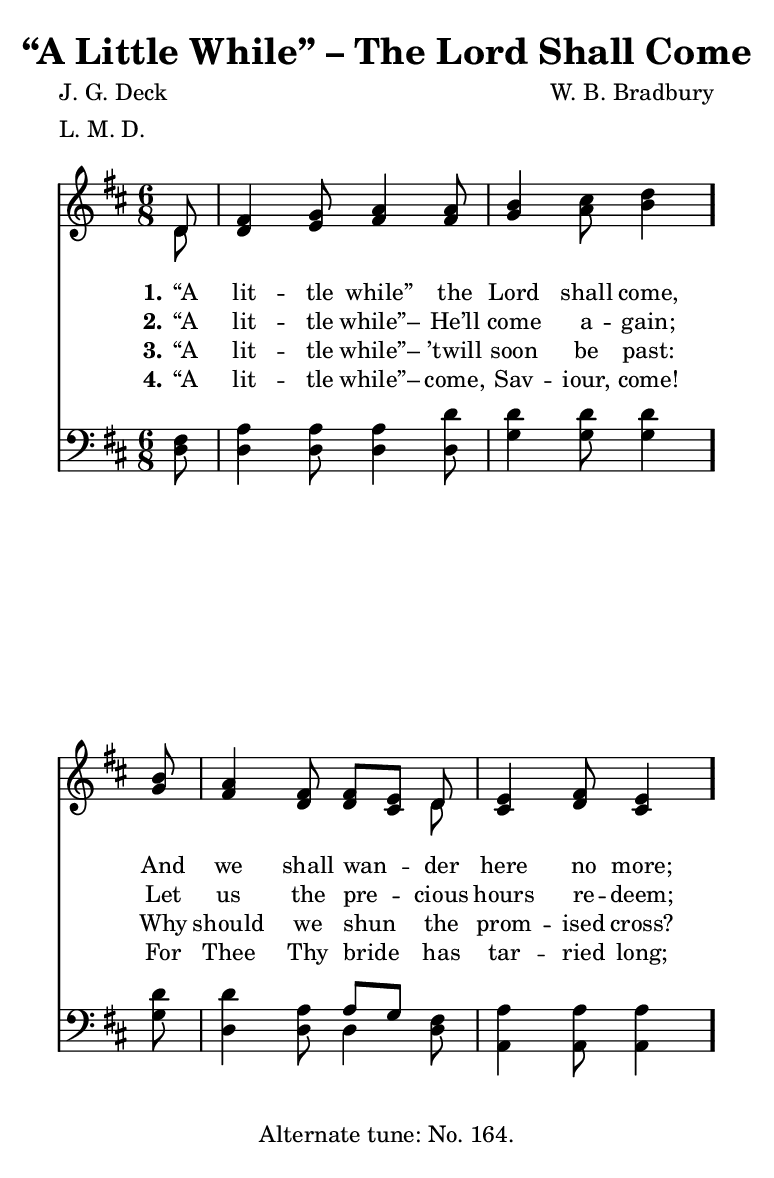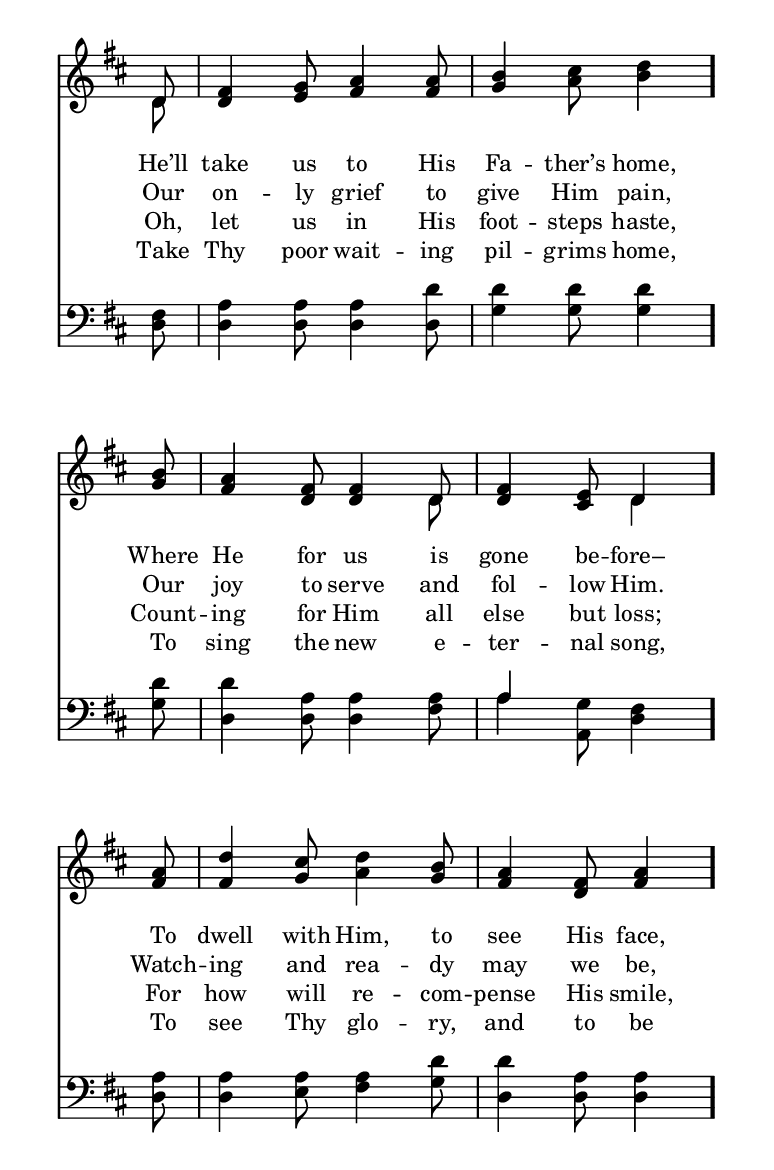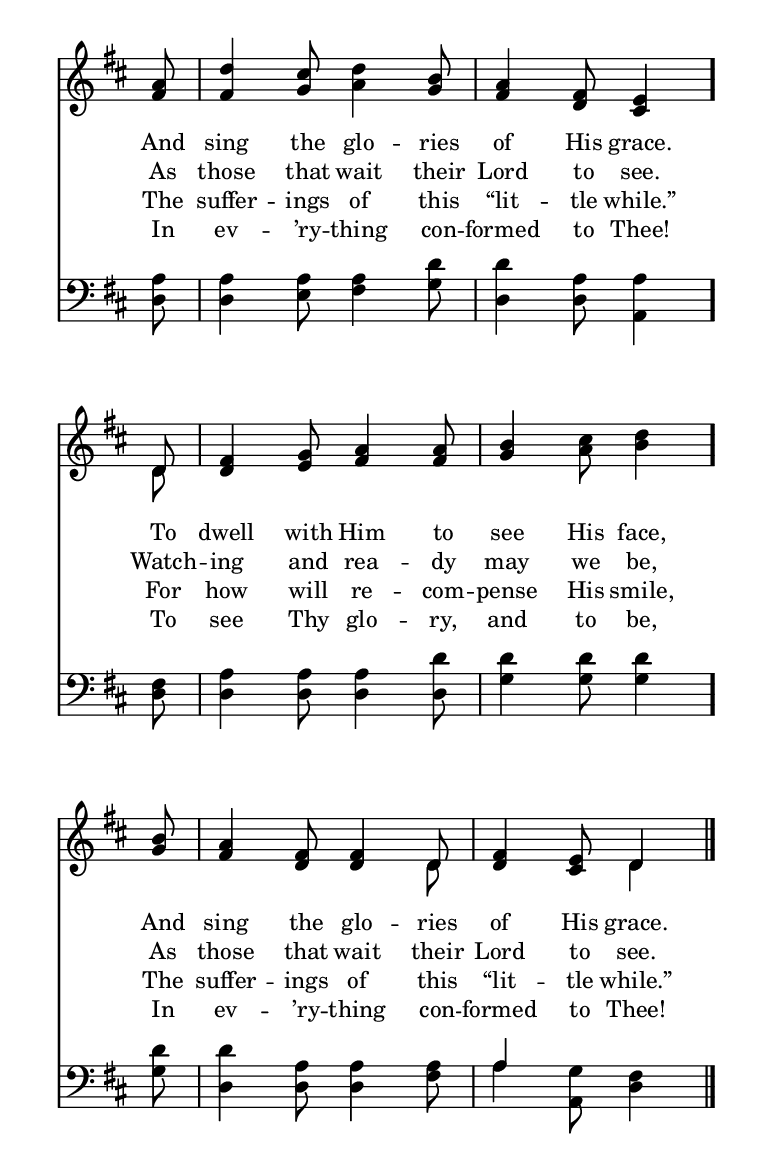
\include "common/global.ily"
\paper {
  \include "common/paper.ily"
  ragged-last-bottom = ##t
  page-count = #(cond (is-eogsized 2) (#t #f))
  system-count = #(cond (is-eogsized 5) (#t #f))
  oddFooterMarkup = \markup { \fill-line { \on-the-fly \first-page "Alternate tune: No. 164." } }
}

\header{
  hymnnumber = "144"
  title = "“A Little While” – The Lord Shall Come"
  tunename = "Sweet Hour of Prayer"
  meter = "L. M. D."
  poet = "J. G. Deck"
  composer = "W. B. Bradbury"
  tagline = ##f
}

% for fermata in MIDI
ta = { \tempo 4=60 }
tb = { \tempo 4=30 }

patternAA = { c8 c4 }
patternAB = { c8 | c4 c8 c8[ c8] c8 | c4 c8 c4 }

global = {
  \include "common/overrides.ily"
  \override Staff.TimeSignature.style = #'numbered
  \time 6/8
  \override Score.MetronomeMark.transparent = ##t % hide all fermata changes too
  \ta
  \key d \major
  \partial 8
  \autoBeamOff
}

notesSoprano = {
\global
\relative c' {

  \changePitch \patternAA { d | fis g a a | b cis d }
  \changePitch \patternAB { b | a fis fis e d | e fis e }
  \changePitch \patternAA { d | fis g a a | b cis d } % same as line 1
  \changePitch \patternAA { b | a fis fis d | fis e d }

  \changePitch \patternAA { a' | d cis d b | a fis a }
  \changePitch \patternAA { a  | d cis d b | a fis e }
  \changePitch \patternAA { d | fis g a a | b cis d } % same as lines 1,3
  \changePitch \patternAA { b | a fis fis d | fis e d } % same as line 4

  \bar "|."

}
}

notesAlto = {
\global
\relative e' {

  \changePitch \patternAA { d | d e fis fis | g a b }
  \changePitch \patternAB { g | fis d d cis d | cis d cis }
  \changePitch \patternAA { d | d e fis fis | g a b }
  \changePitch \patternAA { g | fis d d d | d cis d }

  \changePitch \patternAA { fis | fis g a g | fis d fis }
  \changePitch \patternAA { fis | fis g a g | fis d cis }
  \changePitch \patternAA { d | d e fis fis | g a b }
  \changePitch \patternAA { g | fis d d d | d cis d }

}
}

notesTenor = {
\global
\relative a {

  \changePitch \patternAA { fis | a a a d | d d d }
  \changePitch \patternAB { d | d a a g fis | a a a }
  \changePitch \patternAA { fis | a a a d | d d d }
  \changePitch \patternAA { d | d a a a | a g fis }

  \changePitch \patternAA { a | a a a d | d a a }
  \changePitch \patternAA { a | a a a d | d a a }
  \changePitch \patternAA { fis | a a a d | d d d }
  \changePitch \patternAA { d | d a a a | a g fis }

}
}

notesBass = {
\global
\relative f {

  \changePitch \patternAA { d | d d d d | g g g }
  \changePitch \patternAA { g | d d d d | a a a }
  \changePitch \patternAA { d | d d d d | g g g }
  \changePitch \patternAA { g | d d d fis | a a, d }

  \changePitch \patternAA { d | d e fis g | d d d }
  \changePitch \patternAA { d | d e fis g | d d a }
  \changePitch \patternAA { d | d d d d | g g g }
  \changePitch \patternAA { g | d d d fis | a a, d }

}
}

wordsA = \lyricmode {
\set stanza = "1."

“A lit -- tle while” the Lord shall come, \bar "."
And we shall wan -- der here no more; \bar "."
He’ll take us to His Fa -- ther’s home, \bar "."
Where He for us is gone be -- fore– \bar "."
To dwell with Him, to see His face, \bar "."
And sing the glo -- ries of His grace. \bar "."
%{HIDE>%} To dwell with Him to see His face, \bar "." %{<HIDE%}
%{HIDE>%} And sing the glo -- ries of His grace. \bar "." %{<HIDE%}

}

wordsB = \lyricmode {
\set stanza = "2."

“A lit -- tle while”– He’ll come a -- gain;
Let us the pre -- cious hours re -- deem;
Our on -- ly grief to give Him pain,
Our joy to serve and fol -- low Him.
Watch -- ing and rea -- dy may we be,
As those that wait their Lord to see.
%{HIDE>%} Watch -- ing and rea -- dy may we be, %{<HIDE%}
%{HIDE>%} As those that wait their Lord to see. %{<HIDE%}

}

wordsC = \lyricmode {
\set stanza = "3."

“A lit -- tle while”– ’twill soon be past:
Why should we shun the prom -- ised cross?
Oh, let us in His foot -- steps haste,
Count -- ing for Him all else but loss;
For how will re -- com -- pense His smile,
The suffer -- ings of this “lit -- tle while.”
%{HIDE>%} For how will re -- com -- pense His smile, %{<HIDE%}
%{HIDE>%} The suffer -- ings of this “lit -- tle while.” %{<HIDE%}

}

wordsD = \lyricmode {
\set stanza = "4."

“A lit -- tle while”– come, Sav -- iour, come!
For Thee Thy bride has tar -- ried long;
Take Thy poor wait -- ing pil -- grims home,
To sing the new e -- ter -- nal song,
To see Thy glo -- ry, and to be
In ev -- ’ry -- thing con -- formed to Thee!
%{HIDE>%} To see Thy glo -- ry, and to be, %{<HIDE%}
%{HIDE>%} In ev -- ’ry -- thing con -- formed to Thee! %{<HIDE%}

}

\score {
  \context ChoirStaff <<
    \context Staff = upper <<
      \set Staff.autoBeaming = ##f
      \set ChoirStaff.systemStartDelimiter = #'SystemStartBar
      \set ChoirStaff.printPartCombineTexts = ##f
      \partcombine #'(2 . 9) \notesSoprano \notesAlto
      \context NullVoice = sopranos { \voiceOne << \notesSoprano >> }
      \context NullVoice = altos { \voiceTwo << \notesAlto >> }
      \context Lyrics = one   \lyricsto sopranos \wordsA
      \context Lyrics = two   \lyricsto sopranos \wordsB
      \context Lyrics = three \lyricsto sopranos \wordsC
      \context Lyrics = four  \lyricsto sopranos \wordsD
    >>
    \context Staff = men <<
      \set Staff.autoBeaming = ##f
      \clef bass
      \set ChoirStaff.printPartCombineTexts = ##f
      \partcombine #'(2 . 9) \notesTenor \notesBass
      \context NullVoice = tenors { \voiceOne << \notesTenor >> }
      \context NullVoice = basses { \voiceTwo << \notesBass >> }
    >>
  >>
  \layout {
    \include "common/layout.ily"
  }
  \midi{
    \include "common/midi.ily"
  }
}

\version "2.19.49"  % necessary for upgrading to future LilyPond versions.

% vi:set et ts=2 sw=2 ai nocindent syntax=lilypond:
